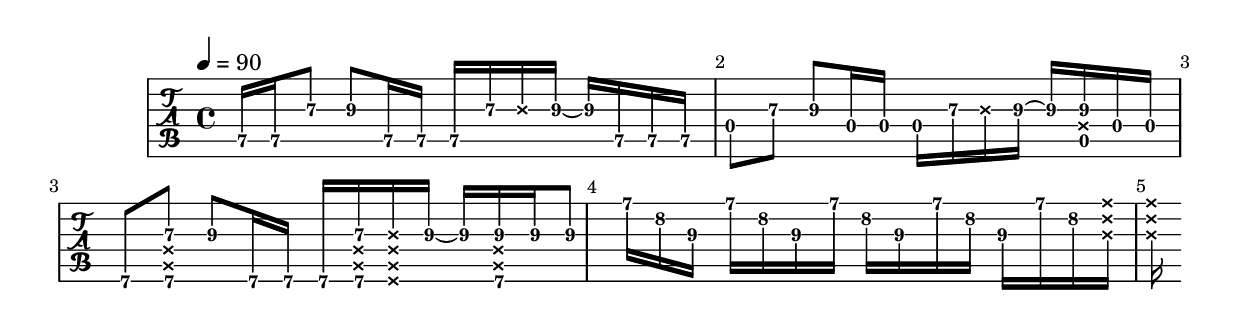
\version "2.20.0"
\include "macros.ly"
song_tempo = 90

lead = {
  \absolute  {
    \override Score.SpacingSpanner.shortest-duration-space = #4.0

    % bar 1
    e16\5 e16\5 d'8\3
    e'8\3 e16\5 e16\5
    e16\5 d'16\3 \deadNote d'16\3 e'16\3~
    e'16\3 e16\5 e16\5 e16\5
    |
    % bar 2
    d8\4 d'8\3
    e'8\3 d16\4 d16\4
    d16\4 d'16\3 \deadNote d'16\3 e'16\3~
    e'16\3 < a,\5 \deadNote d\4 e'\3 >16 d16\4 d16\4
    |
    % bar 3
    b,8\6 <b,\6 \deadNote e\5 \deadNote a\4 d'\3>8
    e'8\3 b,16\6 b,16\6
    b,16\6 <b,\6 \deadNote e\5 \deadNote a\4 d'\3>16 <\deadNote b,\6 \deadNote e\5 \deadNote a\4 \deadNote e'\3>16  e'16\3~
    e'16\3 <b,\6 \deadNote a\5 \deadNote d\4 e'\3>16 e'16\3 e'8\3
    |
    % bar 4
    b'16\1 g'16\2 e'16\3
    b'16\1 g'16\2 e'16\3
    b'16\1 g'16\2 e'16\3
    b'16\1 g'16\2 e'16\3
    b'16\1 g'16\2
    <\deadNote b'\1 \deadNote g'\2 \deadNote e'\3>16
    <\deadNote b'\1 \deadNote g'\2 \deadNote e'\3>16
  }

}

drumbar =  \drummode {  bd4 sn4  bd4 sn4 }

drumbars = {
  \repeat unfold 8 { \drumbar | }
}


drumbarhh =  \drummode {
  sn8
  sn8
  sn8
  sn8
  sn8
  sn8
  sn8
  sn8
}

drumbarshh = {
  \repeat unfold 8 {  \drumbarhh }

}





\score {
  <<
    \new TabStaff {
      \tempo 4 = \song_tempo
      \tabFullNotation
      \override Score.BarNumber.break-visibility = ##(#t #t #t)
      \lead
    }

  >>

  \layout {}
}


\score {
  \unfoldRepeats {
    <<
      \new DrumStaff
      \tempo 4 = \song_tempo
      <<
        \new DrumVoice {  \drumbarshh }
        \new DrumVoice {  \drumbars }
      >>

      \new Staff {
        \lead
        \set Staff.midiMinimumVolume = #0.9
        \set Staff.midiMaximumVolume = #0.9
        \set Staff.midiInstrument = "electric guitar (clean)"
      }
    >>
  }

  \midi {
    \tempo 4 = \song_tempo
  }
}
